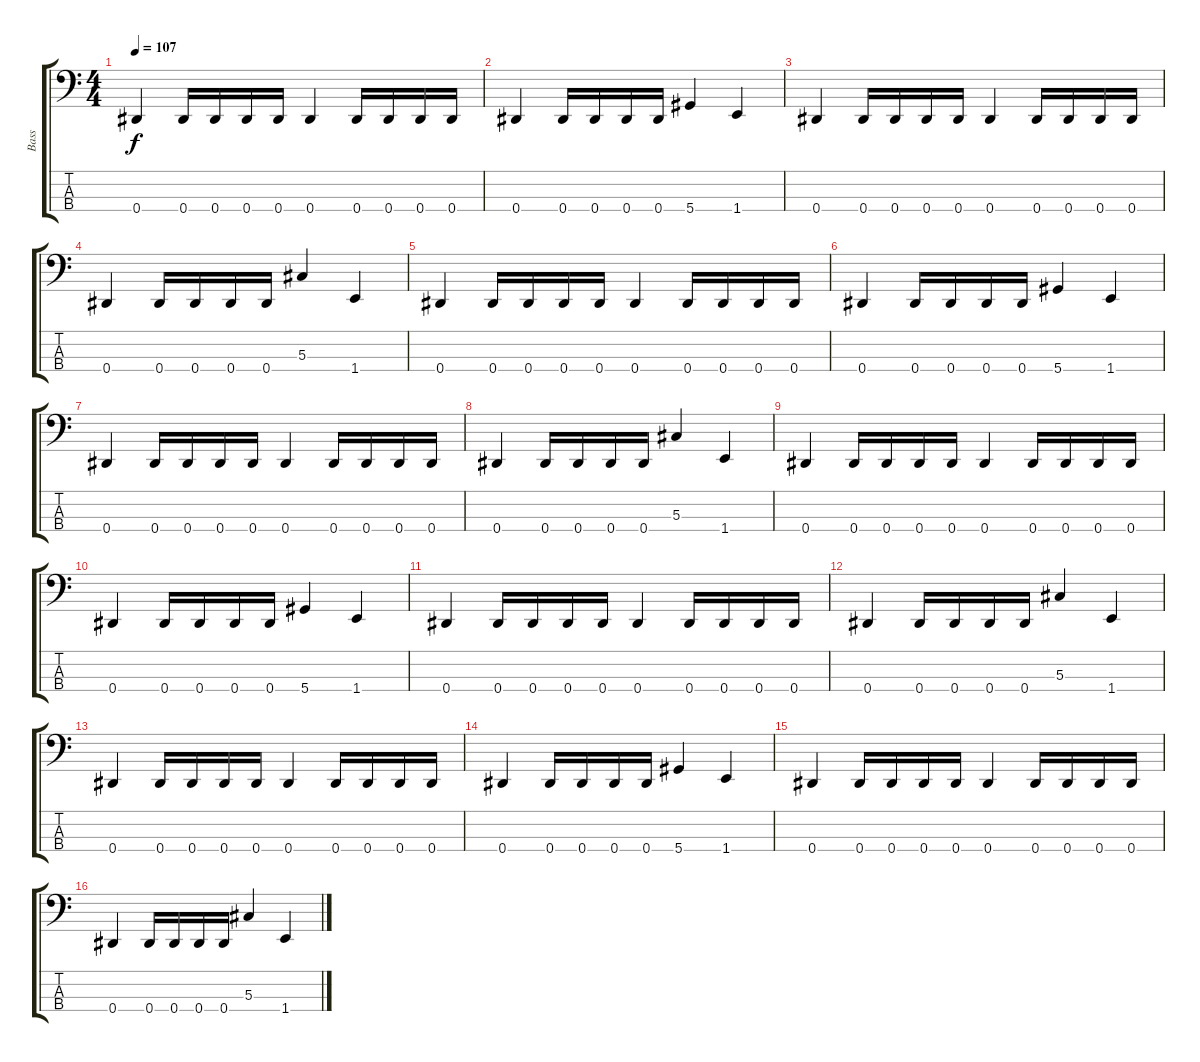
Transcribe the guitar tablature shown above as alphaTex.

\track ("Bass" "Bass") {instrument electricbasspick}
\staff {score tabs}
\tuning (Gb2 Db2 Ab1 Eb1) {hide}
\ts (4 4)
\tempo 107
\clef f4
\ks c
0.4.4{dy f} 0.4.16 0.4.16 0.4.16 0.4.16 0.4.4 0.4.16 0.4.16 0.4.16 0.4.16 |
0.4.4 0.4.16 0.4.16 0.4.16 0.4.16 5.4.4 1.4.4 |
0.4.4 0.4.16 0.4.16 0.4.16 0.4.16 0.4.4 0.4.16 0.4.16 0.4.16 0.4.16 |
0.4.4 0.4.16 0.4.16 0.4.16 0.4.16 5.3.4 1.4.4 |
0.4.4 0.4.16 0.4.16 0.4.16 0.4.16 0.4.4 0.4.16 0.4.16 0.4.16 0.4.16 |
0.4.4 0.4.16 0.4.16 0.4.16 0.4.16 5.4.4 1.4.4 |
0.4.4 0.4.16 0.4.16 0.4.16 0.4.16 0.4.4 0.4.16 0.4.16 0.4.16 0.4.16 |
0.4.4 0.4.16 0.4.16 0.4.16 0.4.16 5.3.4 1.4.4 |
0.4.4 0.4.16 0.4.16 0.4.16 0.4.16 0.4.4 0.4.16 0.4.16 0.4.16 0.4.16 |
0.4.4 0.4.16 0.4.16 0.4.16 0.4.16 5.4.4 1.4.4 |
0.4.4 0.4.16 0.4.16 0.4.16 0.4.16 0.4.4 0.4.16 0.4.16 0.4.16 0.4.16 |
0.4.4 0.4.16 0.4.16 0.4.16 0.4.16 5.3.4 1.4.4 |
0.4.4 0.4.16 0.4.16 0.4.16 0.4.16 0.4.4 0.4.16 0.4.16 0.4.16 0.4.16 |
0.4.4 0.4.16 0.4.16 0.4.16 0.4.16 5.4.4 1.4.4 |
0.4.4 0.4.16 0.4.16 0.4.16 0.4.16 0.4.4 0.4.16 0.4.16 0.4.16 0.4.16 |
0.4.4 0.4.16 0.4.16 0.4.16 0.4.16 5.3.4 1.4.4
